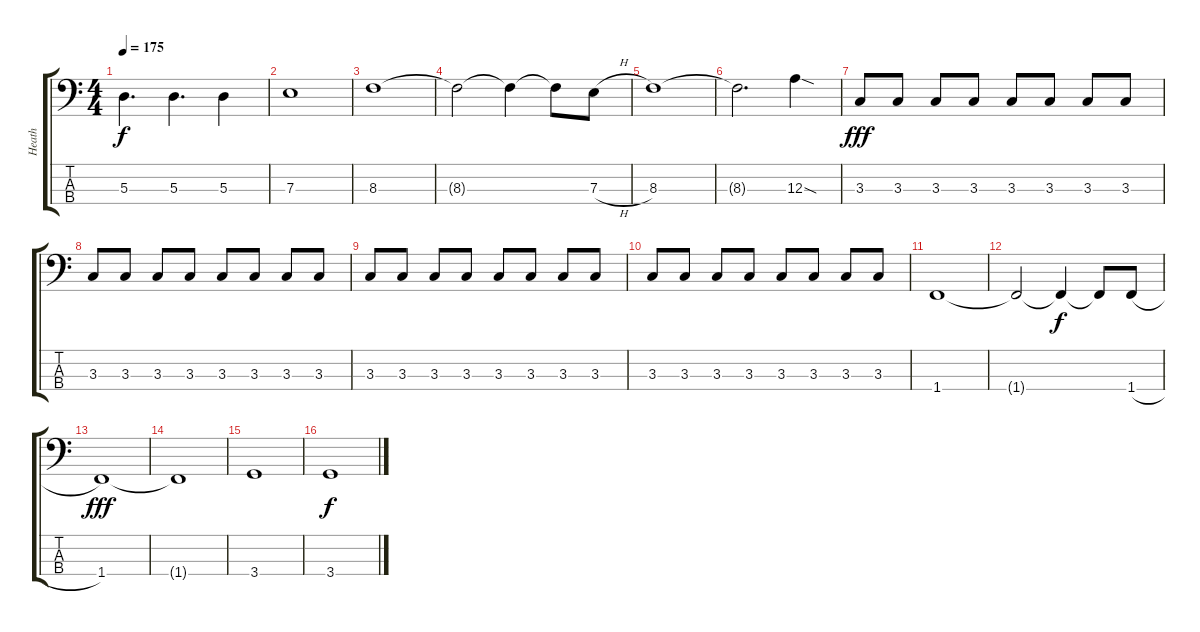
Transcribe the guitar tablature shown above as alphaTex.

\track ("Heath" "Heath") {instrument electricbasspick}
\staff {score tabs}
\tuning (G2 D2 A1 E1) {hide}
\ts (4 4)
\tempo 175
\clef f4
\ks c
5.3.4{d dy f} 5.3.4{d} 5.3.4 |
7.3.1 |
8.3.1 |
8.3{t}.2 8.3{t}.4 8.3{t}.8 7.3{h}.8 |
8.3.1 |
8.3{t}.2{d} 12.3{sod}.4 |
3.3.8{dy fff} 3.3.8 3.3.8 3.3.8 3.3.8 3.3.8 3.3.8 3.3.8 |
3.3.8 3.3.8 3.3.8 3.3.8 3.3.8 3.3.8 3.3.8 3.3.8 |
3.3.8 3.3.8 3.3.8 3.3.8 3.3.8 3.3.8 3.3.8 3.3.8 |
3.3.8 3.3.8 3.3.8 3.3.8 3.3.8 3.3.8 3.3.8 3.3.8 |
1.4.1 |
1.4{t}.2 1.4{t}.4{dy f} 1.4{t}.8 1.4{h}.8 |
1.4.1{dy fff} |
1.4{t}.1 |
3.4.1 |
3.4.1{dy f}
